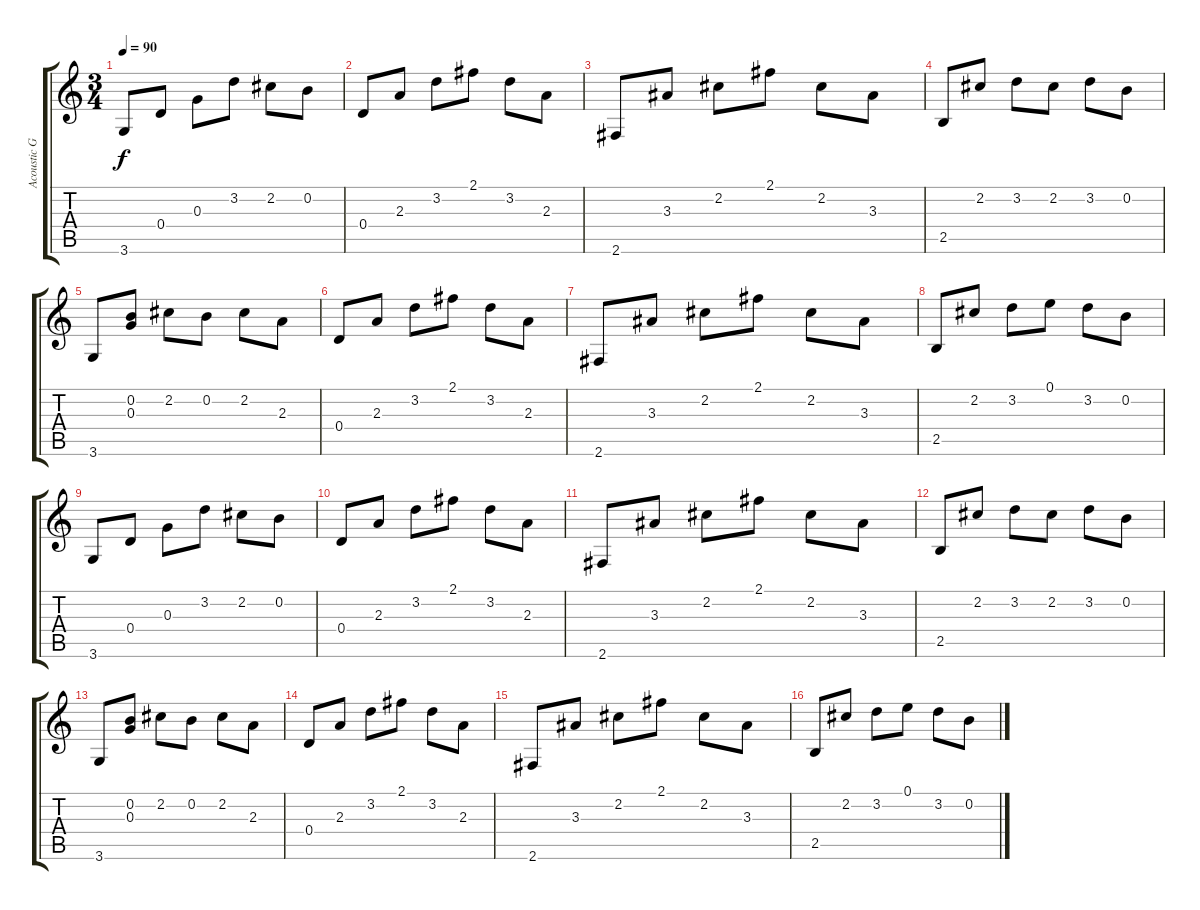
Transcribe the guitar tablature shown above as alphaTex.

\track ("Acoustic Guitar" "Acoustic G") {instrument acousticguitarsteel}
\staff {score tabs}
\tuning (E4 B3 G3 D3 A2 E2) {hide}
\ts (3 4)
\tempo 90
\clef g2
\ks c
3.6.8{dy f} 0.4.8 0.3.8 3.2.8 2.2.8 0.2.8 |
0.4.8 2.3.8 3.2.8 2.1.8 3.2.8 2.3.8 |
2.6.8 3.3.8 2.2.8 2.1.8 2.2.8 3.3.8 |
2.5.8 2.2.8 3.2.8 2.2.8 3.2.8 0.2.8 |
3.6.8 (0.2 0.3).8 2.2.8 0.2.8 2.2.8 2.3.8 |
0.4.8 2.3.8 3.2.8 2.1.8 3.2.8 2.3.8 |
2.6.8 3.3.8 2.2.8 2.1.8 2.2.8 3.3.8 |
2.5.8 2.2.8 3.2.8 0.1.8 3.2.8 0.2.8 |
3.6.8 0.4.8 0.3.8 3.2.8 2.2.8 0.2.8 |
0.4.8 2.3.8 3.2.8 2.1.8 3.2.8 2.3.8 |
2.6.8 3.3.8 2.2.8 2.1.8 2.2.8 3.3.8 |
2.5.8 2.2.8 3.2.8 2.2.8 3.2.8 0.2.8 |
3.6.8 (0.2 0.3).8 2.2.8 0.2.8 2.2.8 2.3.8 |
0.4.8 2.3.8 3.2.8 2.1.8 3.2.8 2.3.8 |
2.6.8 3.3.8 2.2.8 2.1.8 2.2.8 3.3.8 |
2.5.8 2.2.8 3.2.8 0.1.8 3.2.8 0.2.8
